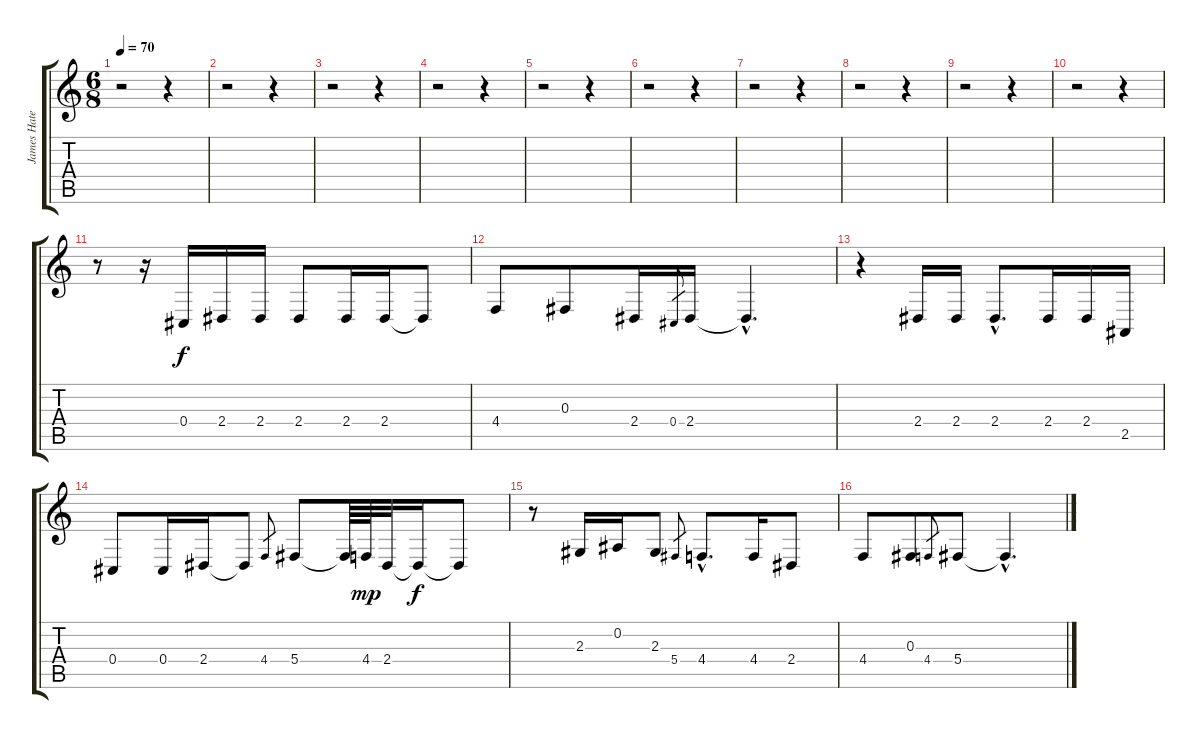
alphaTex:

\track ("James Hatefild - Voice" "James Hate") {instrument cello}
\staff {score tabs}
\tuning (Eb4 Bb3 Gb3 Db3 Ab2 Eb2) {hide}
\ts (6 8)
\tempo 70
\clef g2
\ks c
r.2{dy f} r.4 |
r.2 r.4 |
r.2 r.4 |
r.2 r.4 |
r.2 r.4 |
r.2 r.4 |
r.2 r.4 |
r.2 r.4 |
r.2 r.4 |
r.2 r.4 |
r.8 r.16 0.4.16 2.4.16 2.4.16 2.4.8 2.4.16 2.4.16 2.4{t}.8 |
4.4.8 0.3.8 2.4.16 0.4.8{gr} 2.4.16 2.4{hac t}.4{d} |
r.4 2.4.16 2.4.16 2.4{hac}.8{d} 2.4.16 2.4.16 2.5.16 |
0.4.8 0.4.16 2.4.16 2.4{t}.8 4.4.8{gr} 5.4.8 5.4{t}.64 4.4.64{dy mp} 2.4.32 2.4{t}.16{dy f} 2.4{t}.8 |
r.8 2.3.16 0.2.16 2.3.8 5.4.8{gr} 4.4{hac}.8{d} 4.4.16 2.4.8 |
4.4.8 0.3.8 4.4.8{gr} 5.4.8 5.4{hac t}.4{d}
